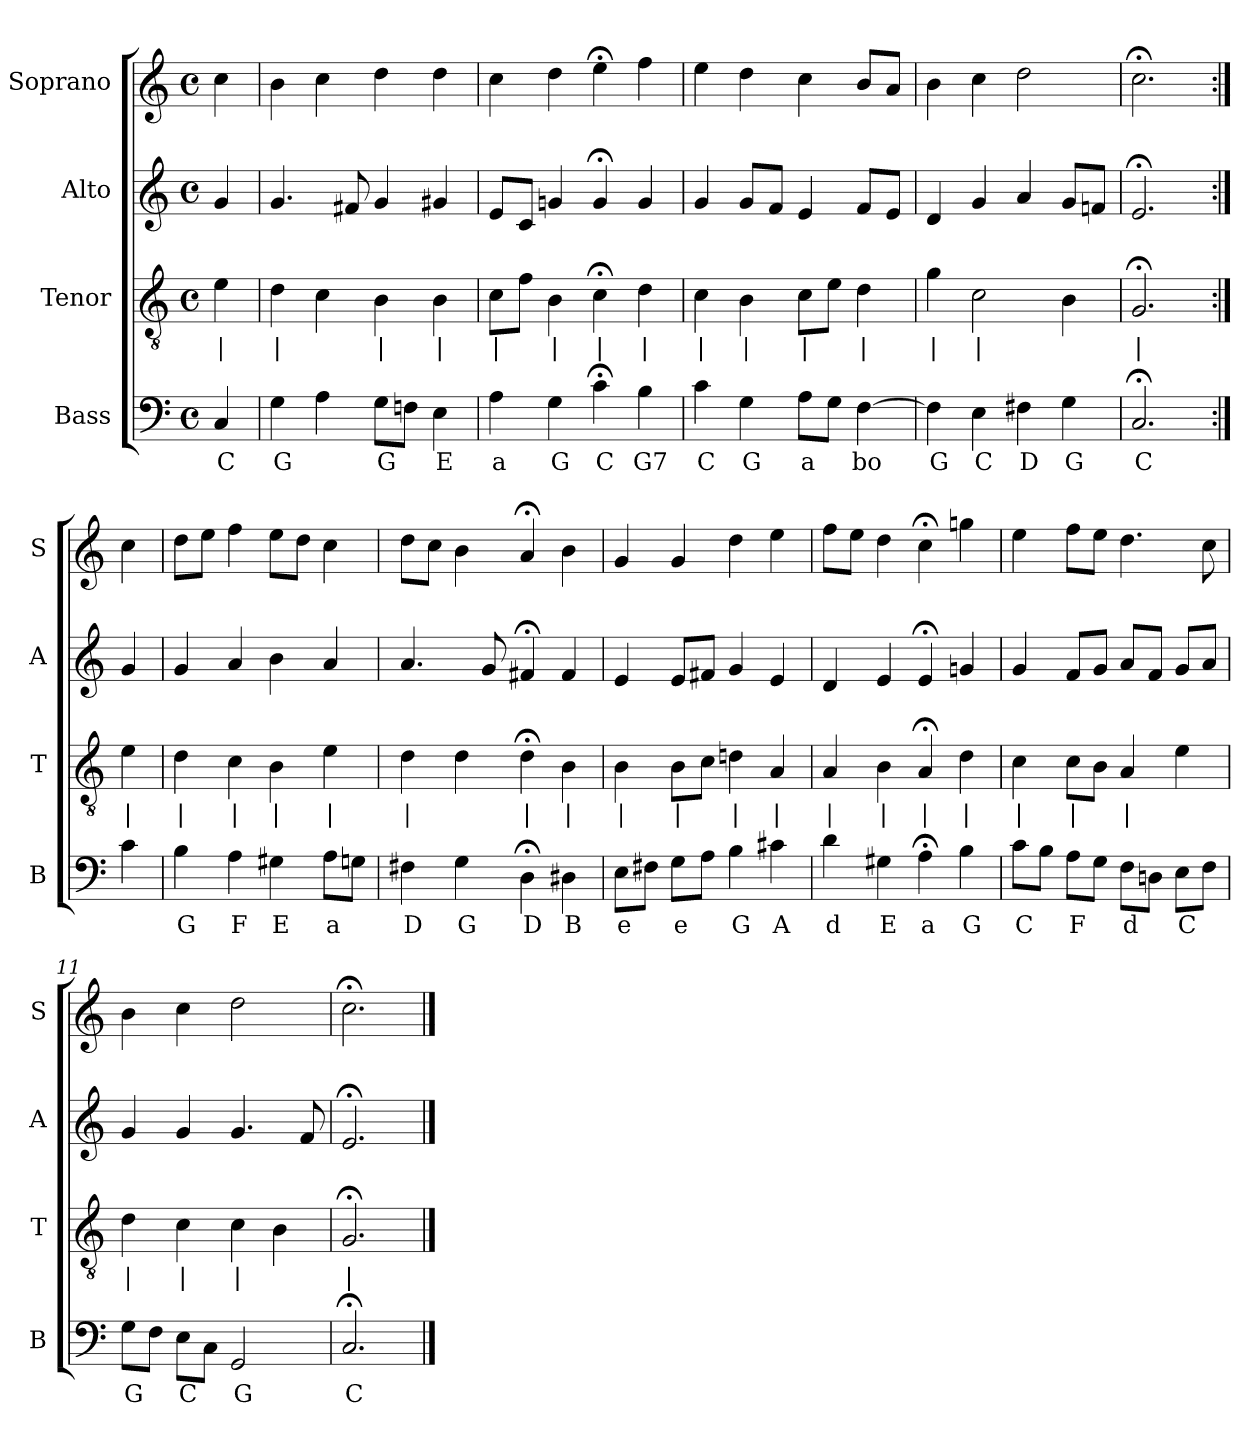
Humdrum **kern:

**kern	**text	**kern	**text	**kern	**kern
*part4	*part4	*part3	*part3	*part2	*part1
*staff4	*staff4	*staff3	*staff3	*staff2	*staff1
*I"Bass	*	*I"Tenor	*	*I"Alto	*I"Soprano
*I'B	*	*I'T	*	*I'A	*I'S
*clefF4	*	*clefGv2	*	*clefG2	*clefG2
*k[]	*	*k[]	*	*k[]	*k[]
*C:	*	*C:	*	*C:	*C:
*M4/4	*	*M4/4	*	*M4/4	*M4/4
*met(c)	*	*met(c)	*	*met(c)	*met(c)
*MM100	*	*MM100	*	*MM100	*MM100
=	=	=	=	=	=
4C	C	4e	|	4g	4cc
=1	=1	=1	=1	=1	=1
4G	G	4d	|	4.g	4b
4A	.	4c	.	.	4cc
.	.	.	.	8f#X	.
8GL	G	4B	|	4g	4dd
8FnJ	.	.	.	.	.
4E	E	4B	|	4g#X	4dd
=2	=2	=2	=2	=2	=2
4A	a	8cL	|	8eL	4cc
.	.	8fJ	.	8cJ	.
4G	G	4B	|	4gn	4dd
4c;<	C	4c;<	|	4g;<	4ee;<
4B	G7	4d	|	4g	4ff
=3	=3	=3	=3	=3	=3
4c	C	4c	|	4g	4ee
4G	G	4B	|	8gL	4dd
.	.	.	.	8fJ	.
8AL	a	8cL	|	4e	4cc
8GJ	.	8eJ	.	.	.
[4F	bo	4d	|	8fL	8bL
.	.	.	.	8eJ	8aJ
=4	=4	=4	=4	=4	=4
4F]	G	4g	|	4d	4b
4E	C	2c	|	4g	4cc
4F#X	D	.	.	4a	2dd
4G	G	4B	.	8gL	.
.	.	.	.	8fnJ	.
=5	=5	=5	=5	=5	=5
2.C;<	C	2.G;<	|	2.e;<	2.cc;<
=:|!	=:|!	=:|!	=:|!	=:|!	=:|!
4c	.	4e	|	4g	4cc
=6	=6	=6	=6	=6	=6
4B	G	4d	|	4g	8ddL
.	.	.	.	.	8eeJ
4A	F	4c	|	4a	4ff
4G#X	E	4B	|	4b	8eeL
.	.	.	.	.	8ddJ
8AL	a	4e	|	4a	4cc
8GnJ	.	.	.	.	.
=7	=7	=7	=7	=7	=7
4F#X	D	4d	|	4.a	8ddL
.	.	.	.	.	8ccJ
4G	G	4d	.	.	4b
.	.	.	.	8g	.
4D;<	D	4d;<	|	4f#X;<	4a;<
4D#X	B	4B	|	4f#	4b
=8	=8	=8	=8	=8	=8
8EL	e	4B	|	4e	4g
8F#XJ	.	.	.	.	.
8GL	e	8BL	|	8eL	4g
8AJ	.	8cJ	.	8f#XJ	.
4B	G	4dn	|	4g	4dd
4c#X	A	4A	|	4e	4ee
=9	=9	=9	=9	=9	=9
4d	d	4A	|	4d	8ffL
.	.	.	.	.	8eeJ
4G#X	E	4B	|	4e	4dd
4A;<	a	4A;<	|	4e;<	4cc;<
4B	G	4d	|	4gn	4ggn
=10	=10	=10	=10	=10	=10
8cL	C	4c	|	4g	4ee
8BJ	.	.	.	.	.
8AL	F	8cL	|	8fL	8ffL
8GJ	.	8BJ	.	8gJ	8eeJ
8FL	d	4A	|	8aL	4.dd
8DnJ	.	.	.	8fJ	.
8EL	C	4e	.	8gL	.
8FJ	.	.	.	8aJ	8cc
=11	=11	=11	=11	=11	=11
8GL	G	4d	|	4g	4b
8FJ	.	.	.	.	.
8EL	C	4c	|	4g	4cc
8CJ	.	.	.	.	.
2GG	G	4c	|	4.g	2dd
.	.	4B	.	.	.
.	.	.	.	8f	.
=12	=12	=12	=12	=12	=12
2.C;<	C	2.G;<	|	2.e;<	2.cc;<
==	==	==	==	==	==
*-	*-	*-	*-	*-	*-
